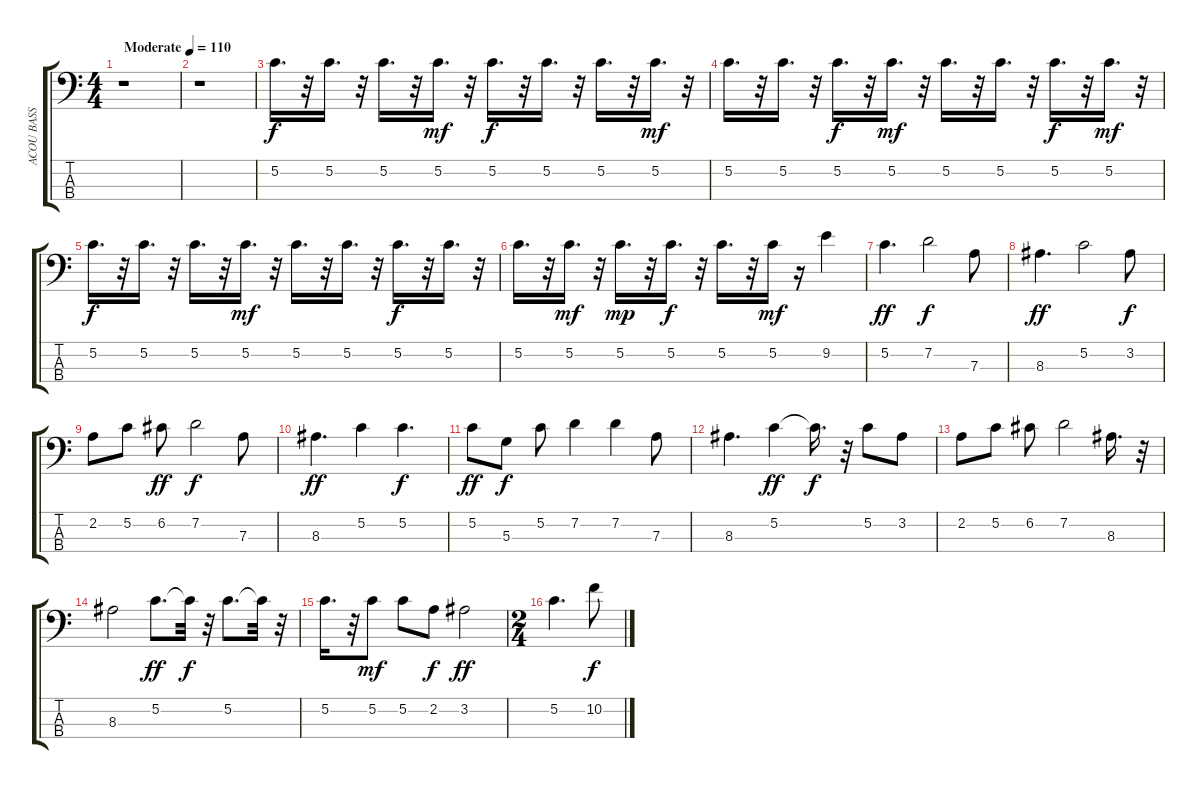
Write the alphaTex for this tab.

\track ("ACOU BASS" "ACOU BASS") {solo instrument electricbassfinger}
\staff {score tabs}
\tuning (C-1 G2 D2 A1) {hide}
\ts (4 4)
\tempo (110 "Moderate")
\clef f4
\ks c
r.1{dy f instrument electricbassfinger} |
r.1 |
5.2.16{d} r.32 5.2.16{d} r.32 5.2.16{d} r.32 5.2.16{d dy mf} r.32 5.2.16{d dy f} r.32 5.2.16{d} r.32 5.2.16{d} r.32 5.2.16{d dy mf} r.32 |
5.2.16{d} r.32 5.2.16{d} r.32 5.2.16{d dy f} r.32 5.2.16{d dy mf} r.32 5.2.16{d} r.32 5.2.16{d} r.32 5.2.16{d dy f} r.32 5.2.16{d dy mf} r.32 |
5.2.16{d dy f} r.32 5.2.16{d} r.32 5.2.16{d} r.32 5.2.16{d dy mf} r.32 5.2.16{d} r.32 5.2.16{d} r.32 5.2.16{d dy f} r.32 5.2.16{d} r.32 |
5.2.16{d} r.32 5.2.16{d dy mf} r.32 5.2.16{d dy mp} r.32 5.2.16{d dy f} r.32 5.2.16{d} r.32 5.2.16{dy mf} r.16 9.2.4 |
5.2.4{d dy ff} 7.2.2{dy f} 7.3.8 |
8.3.4{d dy ff} 5.2.2 3.2.8{dy f} |
2.2.8 5.2.8 6.2.8{dy ff} 7.2.2{dy f} 7.3.8 |
8.3.4{d dy ff} 5.2.4 5.2.4{d dy f} |
5.2.8{dy ff} 5.3.8{dy f} 5.2.8 7.2.4 7.2.4 7.3.8 |
8.3.4{d} 5.2.4{dy ff} 5.2{t}.16{d dy f} r.32 5.2.8 3.2.8 |
2.2.8 5.2.8 6.2.8 7.2.2 8.3.16{d} r.32 |
8.3.2 5.2.8{d dy ff} 5.2{t}.32{dy f} r.32 5.2.8{d} 5.2{t}.32 r.32 |
5.2.16{d} r.32 5.2.8{dy mf} 5.2.8 2.2.8{dy f} 3.2.2{dy ff} |
\ts (2 4)
5.2.4{d} 10.2.8{dy f}
